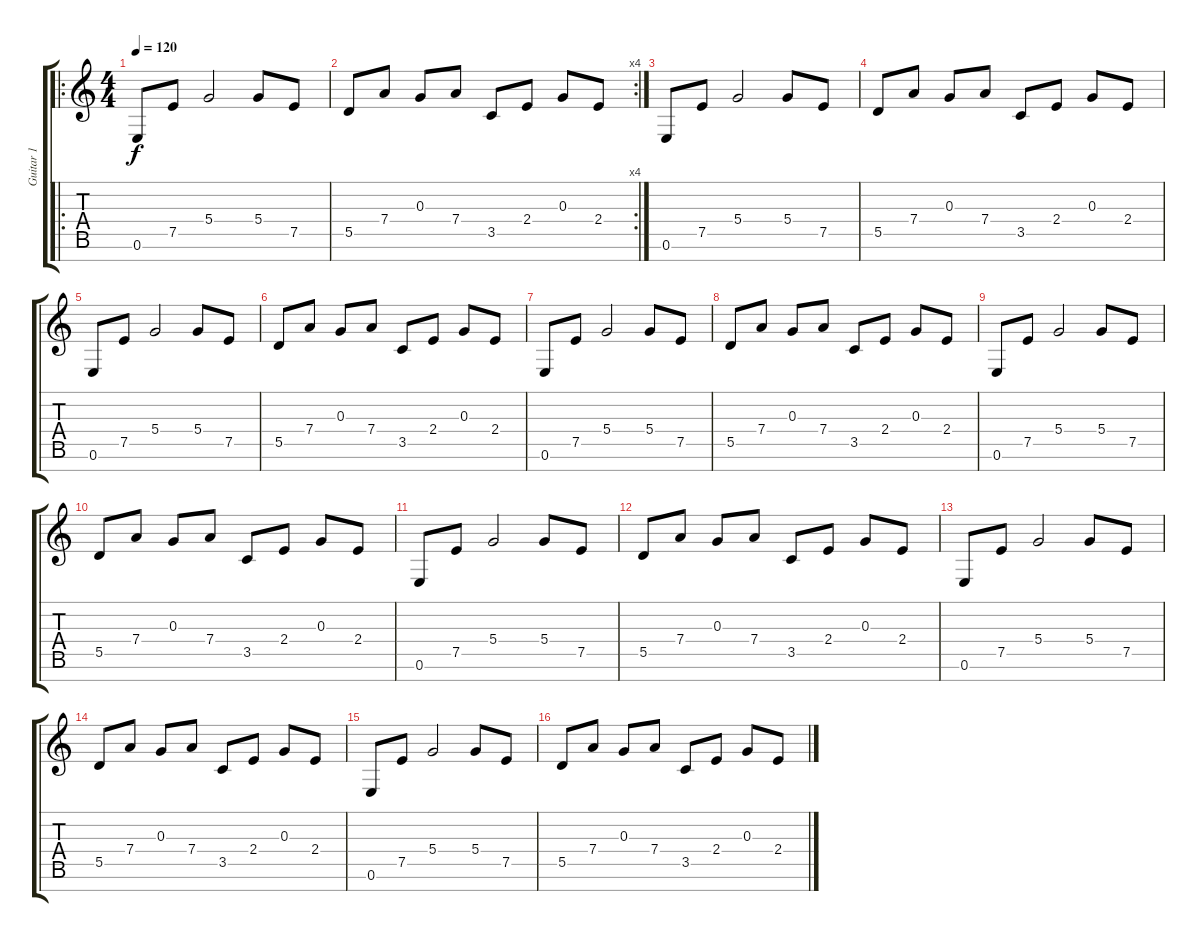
\track ("Guitar 1" "Guitar 1") {instrument acousticguitarsteel}
\staff {score tabs}
\tuning (E4 B3 G3 D3 A2 E2 B1) {hide}
\ro
\ts (4 4)
\tempo 120
\clef g2
\ks c
0.6.8{dy f instrument acousticguitarsteel} 7.5.8 5.4.2 5.4.8 7.5.8 |
\rc 4
5.5.8 7.4.8 0.3.8 7.4.8 3.5.8 2.4.8 0.3.8 2.4.8 |
0.6.8 7.5.8 5.4.2 5.4.8 7.5.8 |
5.5.8 7.4.8 0.3.8 7.4.8 3.5.8 2.4.8 0.3.8 2.4.8 |
0.6.8 7.5.8 5.4.2 5.4.8 7.5.8 |
5.5.8 7.4.8 0.3.8 7.4.8 3.5.8 2.4.8 0.3.8 2.4.8 |
0.6.8 7.5.8 5.4.2 5.4.8 7.5.8 |
5.5.8 7.4.8 0.3.8 7.4.8 3.5.8 2.4.8 0.3.8 2.4.8 |
0.6.8 7.5.8 5.4.2 5.4.8 7.5.8 |
5.5.8 7.4.8 0.3.8 7.4.8 3.5.8 2.4.8 0.3.8 2.4.8 |
0.6.8 7.5.8 5.4.2 5.4.8 7.5.8 |
5.5.8 7.4.8 0.3.8 7.4.8 3.5.8 2.4.8 0.3.8 2.4.8 |
0.6.8 7.5.8 5.4.2 5.4.8 7.5.8 |
5.5.8 7.4.8 0.3.8 7.4.8 3.5.8 2.4.8 0.3.8 2.4.8 |
0.6.8 7.5.8 5.4.2 5.4.8 7.5.8 |
5.5.8 7.4.8 0.3.8 7.4.8 3.5.8 2.4.8 0.3.8 2.4.8
